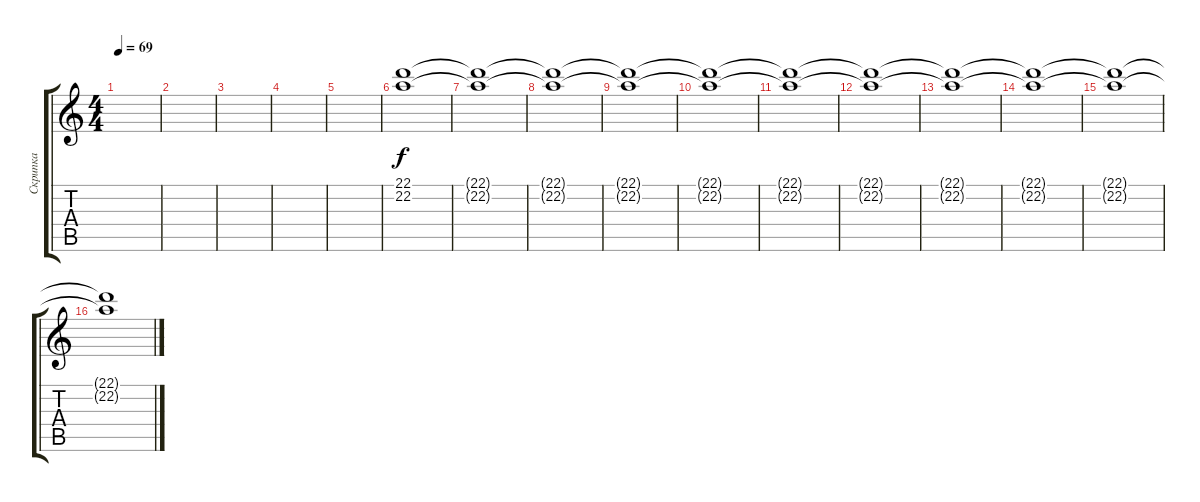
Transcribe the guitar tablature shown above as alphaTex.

\track ("Скрипка" "Скрипка") {instrument stringensemble1}
\staff {score tabs}
\tuning (E4 B3 G3 D3 A2 E2) {hide}
\ts (4 4)
\tempo 69
\clef g2
\ks c
|
|
|
|
|
(22.1 22.2).1 |
(22.1{t} 22.2{t}).1 |
(22.1{t} 22.2{t}).1 |
(22.1{t} 22.2{t}).1 |
(22.1{t} 22.2{t}).1 |
(22.1{t} 22.2{t}).1 |
(22.1{t} 22.2{t}).1 |
(22.1{t} 22.2{t}).1 |
(22.1{t} 22.2{t}).1 |
(22.1{t} 22.2{t}).1 |
(22.1{t} 22.2{t}).1
